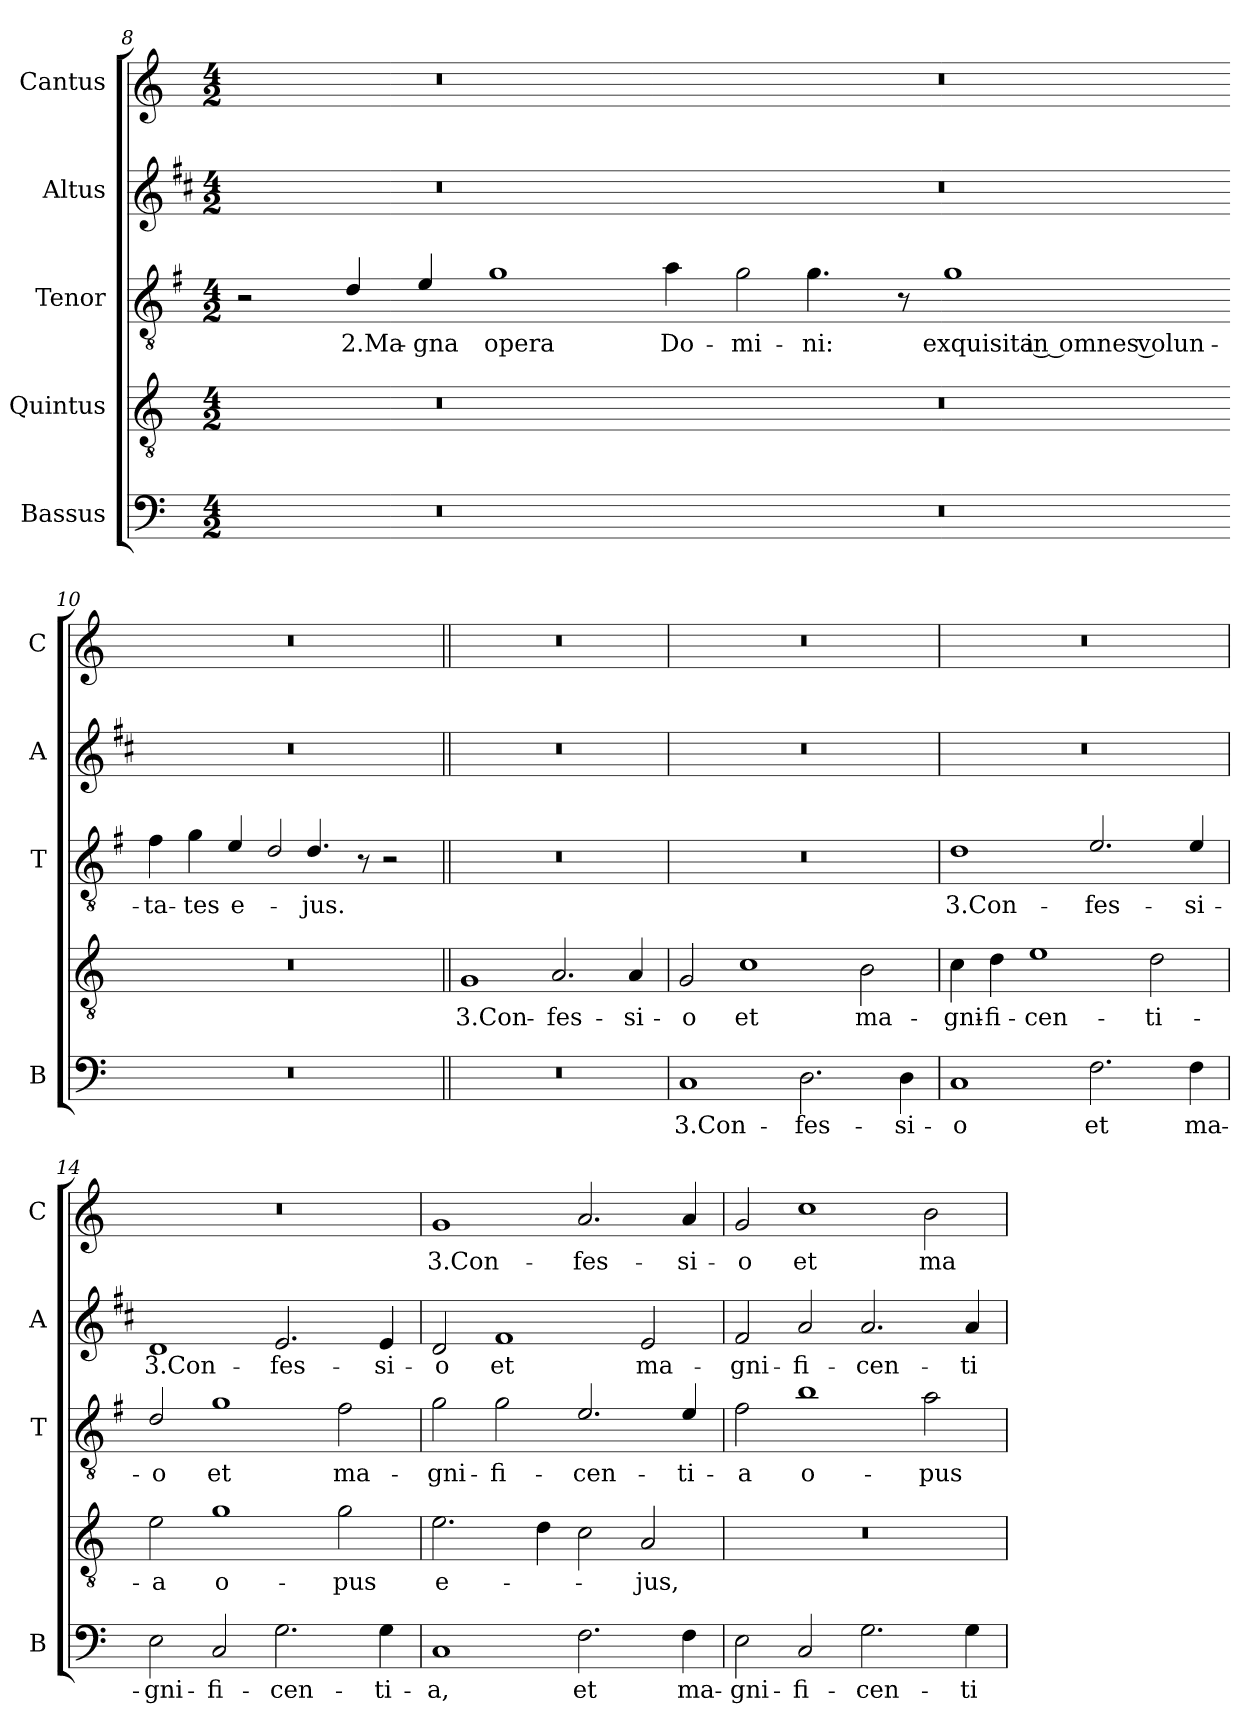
**kern	**text	**kern	**text	**kern	**text	**kern	**text	**kern	**text
*part5	*part5	*part4	*part4	*part3	*part3	*part2	*part2	*part1	*part1
*staff5	*staff5	*staff4	*staff4	*staff3	*staff3	*staff2	*staff2	*staff1	*staff1
*I"Bassus	*	*I"Quintus	*	*I"Tenor	*	*I"Altus	*	*I"Cantus	*
*I'B	*	*	*	*I'T	*	*I'A	*	*I'C	*
!!LO:LB:g=z
*clefF4	*	*clefGv2	*	*clefGv2	*	*clefG2	*	*clefG2	*
*	*	*	*	*ITrd4c7	*	*ITrd1c2	*	*	*
*k[]	*	*k[]	*	*k[]	*	*k[]	*	*k[]	*
*C:	*	*C:	*	*C:	*	*C:	*	*C:	*
*M4/2	*	*M4/2	*	*M4/2	*	*M4/2	*	*M4/2	*
=8	=8	=8	=8	=8	=8	=8	=8	=8	=8
0r	.	0r	.	2r	.	0r	.	0r	.
!	!	!	!	!	!LO:LY:b	!	!	!	!
.	.	.	.	4G/	2.Ma-	.	.	.	.
!	!	!	!	!	!LO:LY:b	!	!	!	!
.	.	.	.	4A/	-gna	.	.	.	.
!	!	!	!	!	!LO:LY:b	!	!	!	!
.	.	.	.	1c	opera	.	.	.	.
=9-	=9-	=9-	=9-	=9-	=9-	=9-	=9-	=9-	=9-
!	!	!	!	!	!LO:LY:b	!	!	!	!
0r	.	0r	.	4d\	Do-	0r	.	0r	.
!	!	!	!	!LO:N:head=open	!LO:LY:b	!	!	!	!
.	.	.	.	4c\	-mi-	.	.	.	.
!	!	!	!	!	!LO:LY:b	!	!	!	!
.	.	.	.	4.c\	-ni:	.	.	.	.
.	.	.	.	8r	.	.	.	.	.
!	!	!	!	!	!LO:LY:b	!	!	!	!
.	.	.	.	1c	exquisita in omnes volun-	.	.	.	.
=10-	=10-	=10-	=10-	=10-	=10-	=10-	=10-	=10-	=10-
!	!	!	!	!	!LO:LY:b	!	!	!	!
0r	.	0r	.	4B\	-ta-	0r	.	0r	.
!	!	!	!	!	!LO:LY:b	!	!	!	!
.	.	.	.	4c\	-tes	.	.	.	.
!	!	!	!	!	!LO:LY:b	!	!	!	!
.	.	.	.	4A/	e-	.	.	.	.
!	!	!	!	!LO:N:head=open	!	!	!	!	!
.	.	.	.	4G/	.	.	.	.	.
!	!	!	!	!	!LO:LY:b	!	!	!	!
.	.	.	.	4.G/	-jus.	.	.	.	.
.	.	.	.	8r	.	.	.	.	.
.	.	.	.	2r	.	.	.	.	.
!!LO:PB:g=z
=11||	=11||	=11||	=11||	=11||	=11||	=11||	=11||	=11||	=11||
!	!	!	!LO:LY:b	!	!	!	!	!	!
0r	.	1G	3.Con-	0r	.	0r	.	0r	.
!	!	!	!LO:LY:b	!	!	!	!	!	!
.	.	2.A/	-fes-	.	.	.	.	.	.
!	!	!	!LO:LY:b	!	!	!	!	!	!
.	.	4A/	-si-	.	.	.	.	.	.
=12	=12	=12	=12	=12	=12	=12	=12	=12	=12
!	!LO:LY:b	!	!LO:LY:b	!	!	!	!	!	!
1C	3.Con-	2G/	-o	0r	.	0r	.	0r	.
!	!	!	!LO:LY:b	!	!	!	!	!	!
.	.	1c	et	.	.	.	.	.	.
!	!LO:LY:b	!	!	!	!	!	!	!	!
2.D\	-fes-	.	.	.	.	.	.	.	.
!	!	!	!LO:LY:b	!	!	!	!	!	!
.	.	2B\	ma-	.	.	.	.	.	.
!	!LO:LY:b	!	!	!	!	!	!	!	!
4D\	-si-	.	.	.	.	.	.	.	.
=13	=13	=13	=13	=13	=13	=13	=13	=13	=13
!	!LO:LY:b	!	!LO:LY:b	!	!LO:LY:b	!	!	!	!
1C	-o	4c\	-gni-	1G	3.Con-	0r	.	0r	.
!	!	!	!LO:LY:b	!	!	!	!	!	!
.	.	4d\	-fi-	.	.	.	.	.	.
!	!	!	!LO:LY:b	!	!	!	!	!	!
.	.	1e	-cen-	.	.	.	.	.	.
!	!LO:LY:b	!	!	!	!LO:LY:b	!	!	!	!
2.F\	et	.	.	2.A/	-fes-	.	.	.	.
!	!	!	!LO:LY:b	!	!	!	!	!	!
.	.	2d\	-ti-	.	.	.	.	.	.
!	!LO:LY:b	!	!	!	!LO:LY:b	!	!	!	!
4F\	ma-	.	.	4A/	-si-	.	.	.	.
=14	=14	=14	=14	=14	=14	=14	=14	=14	=14
!	!LO:LY:b	!	!LO:LY:b	!	!LO:LY:b	!	!LO:LY:b	!	!
2E\	-gni-	2e\	-a	2G/	-o	1c	3.Con-	0r	.
!	!LO:LY:b	!	!LO:LY:b	!	!LO:LY:b	!	!	!	!
2C/	-fi-	1g	o-	1c	et	.	.	.	.
!	!LO:LY:b	!	!	!	!	!	!LO:LY:b	!	!
2.G\	-cen-	.	.	.	.	2.d/	-fes-	.	.
!	!	!	!LO:LY:b	!	!LO:LY:b	!	!	!	!
.	.	2g\	-pus	2B\	ma-	.	.	.	.
!	!LO:LY:b	!	!	!	!	!	!LO:LY:b	!	!
4G\	-ti-	.	.	.	.	4d/	-si-	.	.
=15	=15	=15	=15	=15	=15	=15	=15	=15	=15
!	!LO:LY:b	!	!LO:LY:b	!	!LO:LY:b	!	!LO:LY:b	!	!LO:LY:b
1C	-a,	2.e\	e-	2c\	-gni-	2c/	-o	1g	3.Con-
!	!	!	!	!	!LO:LY:b	!	!LO:LY:b	!	!
.	.	.	.	2c\	-fi-	1e	et	.	.
.	.	4d\	.	.	.	.	.	.	.
!	!LO:LY:b	!	!	!	!LO:LY:b	!	!	!	!LO:LY:b
2.F\	et	2c\	.	2.A/	-cen-	.	.	2.a/	-fes-
!	!	!	!LO:LY:b	!	!	!	!LO:LY:b	!	!
.	.	2A/	-jus,	.	.	2d/	ma-	.	.
!	!LO:LY:b	!	!	!	!LO:LY:b	!	!	!	!LO:LY:b
4F\	ma-	.	.	4A/	-ti-	.	.	4a/	-si-
=16	=16	=16	=16	=16	=16	=16	=16	=16	=16
!	!LO:LY:b	!	!	!	!LO:LY:b	!	!LO:LY:b	!	!LO:LY:b
2E\	-gni-	0r	.	2B\	-a	2e/	-gni-	2g/	-o
!	!LO:LY:b	!	!	!	!LO:LY:b	!	!LO:LY:b	!	!LO:LY:b
2C/	-fi-	.	.	1e	o-	2g/	-fi-	1cc	et
!	!LO:LY:b	!	!	!	!	!	!LO:LY:b	!	!
2.G\	-cen-	.	.	.	.	2.g/	-cen-	.	.
!	!	!	!	!	!LO:LY:b	!	!	!	!LO:LY:b
.	.	.	.	2d\	-pus	.	.	2b\	ma-
!	!LO:LY:b	!	!	!	!	!	!LO:LY:b	!	!
4G\	-ti-	.	.	.	.	4g/	-ti-	.	.
=	=	=	=	=	=	=	=	=	=
*-	*-	*-	*-	*-	*-	*-	*-	*-	*-
